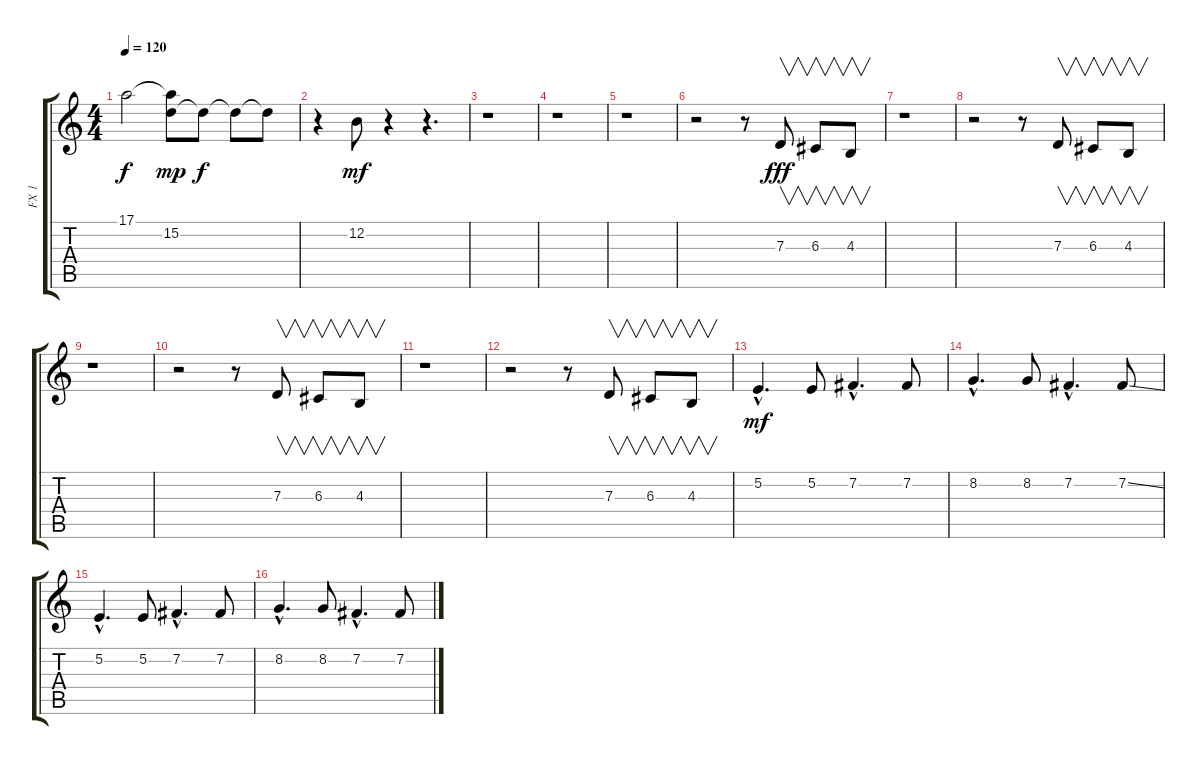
\track ("FX 1" "FX 1") {instrument fx4atmosphere}
\staff {score tabs}
\tuning (E4 B3 G3 D3 A2 E2) {hide}
\ts (4 4)
\tempo 120
\clef g2
\ks c
17.1{t}.2{dy f} (17.1{t} 15.2).8{dy mp} 15.2{t}.8{dy f} 15.2{t}.8 15.2{t}.8 |
r.4 12.2.8{dy mf} r.4 r.4{d} |
r.1{volume 14} |
r.1 |
r.1 |
r.2 r.8 7.3.8{v dy fff} 6.3.8{v} 4.3.8{v} |
r.1 |
r.2 r.8 7.3.8{v} 6.3.8{v} 4.3.8{v} |
r.1 |
r.2 r.8 7.3.8{v} 6.3.8{v} 4.3.8{v} |
r.1 |
r.2 r.8 7.3.8{v} 6.3.8{v} 4.3.8{v} |
5.2{hac}.4{d dy mf volume 13 balance 13} 5.2.8 7.2{hac}.4{d} 7.2.8 |
8.2{hac}.4{d} 8.2.8 7.2{hac}.4{d} 7.2{ss}.8 |
5.2{hac}.4{d volume 13 balance 13} 5.2.8 7.2{hac}.4{d} 7.2.8 |
8.2{hac}.4{d} 8.2.8 7.2{hac}.4{d} 7.2{ss}.8
